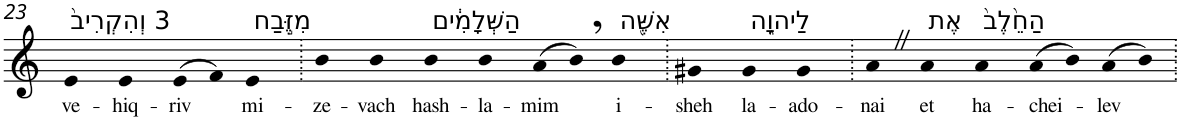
**kern	**text
*part1	*part1
*staff1	*staff1
*I"Piano	*
*I'Pno	*
!!LO:PB:g=z
*clefG2	*
*k[]	*
=23	=23
!LO:TX:a:t=3 וְהִקְרִיב֙	!
!	!LO:LY:b
4e	ve-
!	!LO:LY:b
4e	-hiq-
!	!LO:LY:b
(>8e	-riv
8f)	.
!LO:TX:a:t=מִזֶּ֣בַח	!
!	!LO:LY:b
4e	mi-
=24.	=24.
!	!LO:LY:b
4b	-ze-
!	!LO:LY:b
4b	-vach
!LO:TX:a:t=הַשְּׁלָמִ֔ים	!
!	!LO:LY:b
4b	hash-
!	!LO:LY:b
4b	-la-
!	!LO:LY:b
(>8a	-mim
8b,)	.
!LO:TX:a:t=אִשֶּׁ֖ה	!
!	!LO:LY:b
4b	i-
=25.	=25.
!	!LO:LY:b
4g#X	-sheh
!LO:TX:a:t=לַיהוָ֑ה	!
!	!LO:LY:b
4g#	la-
!	!LO:LY:b
4g#	-ado-
=26.	=26.
!	!LO:LY:b
4aZ	-nai
!LO:TX:a:t=אֶת	!
!	!LO:LY:b
4a	et
!LO:TX:a:t=הַחֵ֙לֶב֙	!
!	!LO:LY:b
4a	ha-
!	!LO:LY:b
(>8a	-chei-
8b)	.
!	!LO:LY:b
(>8a	-lev
8b)	.
=.	=.
*-	*-
